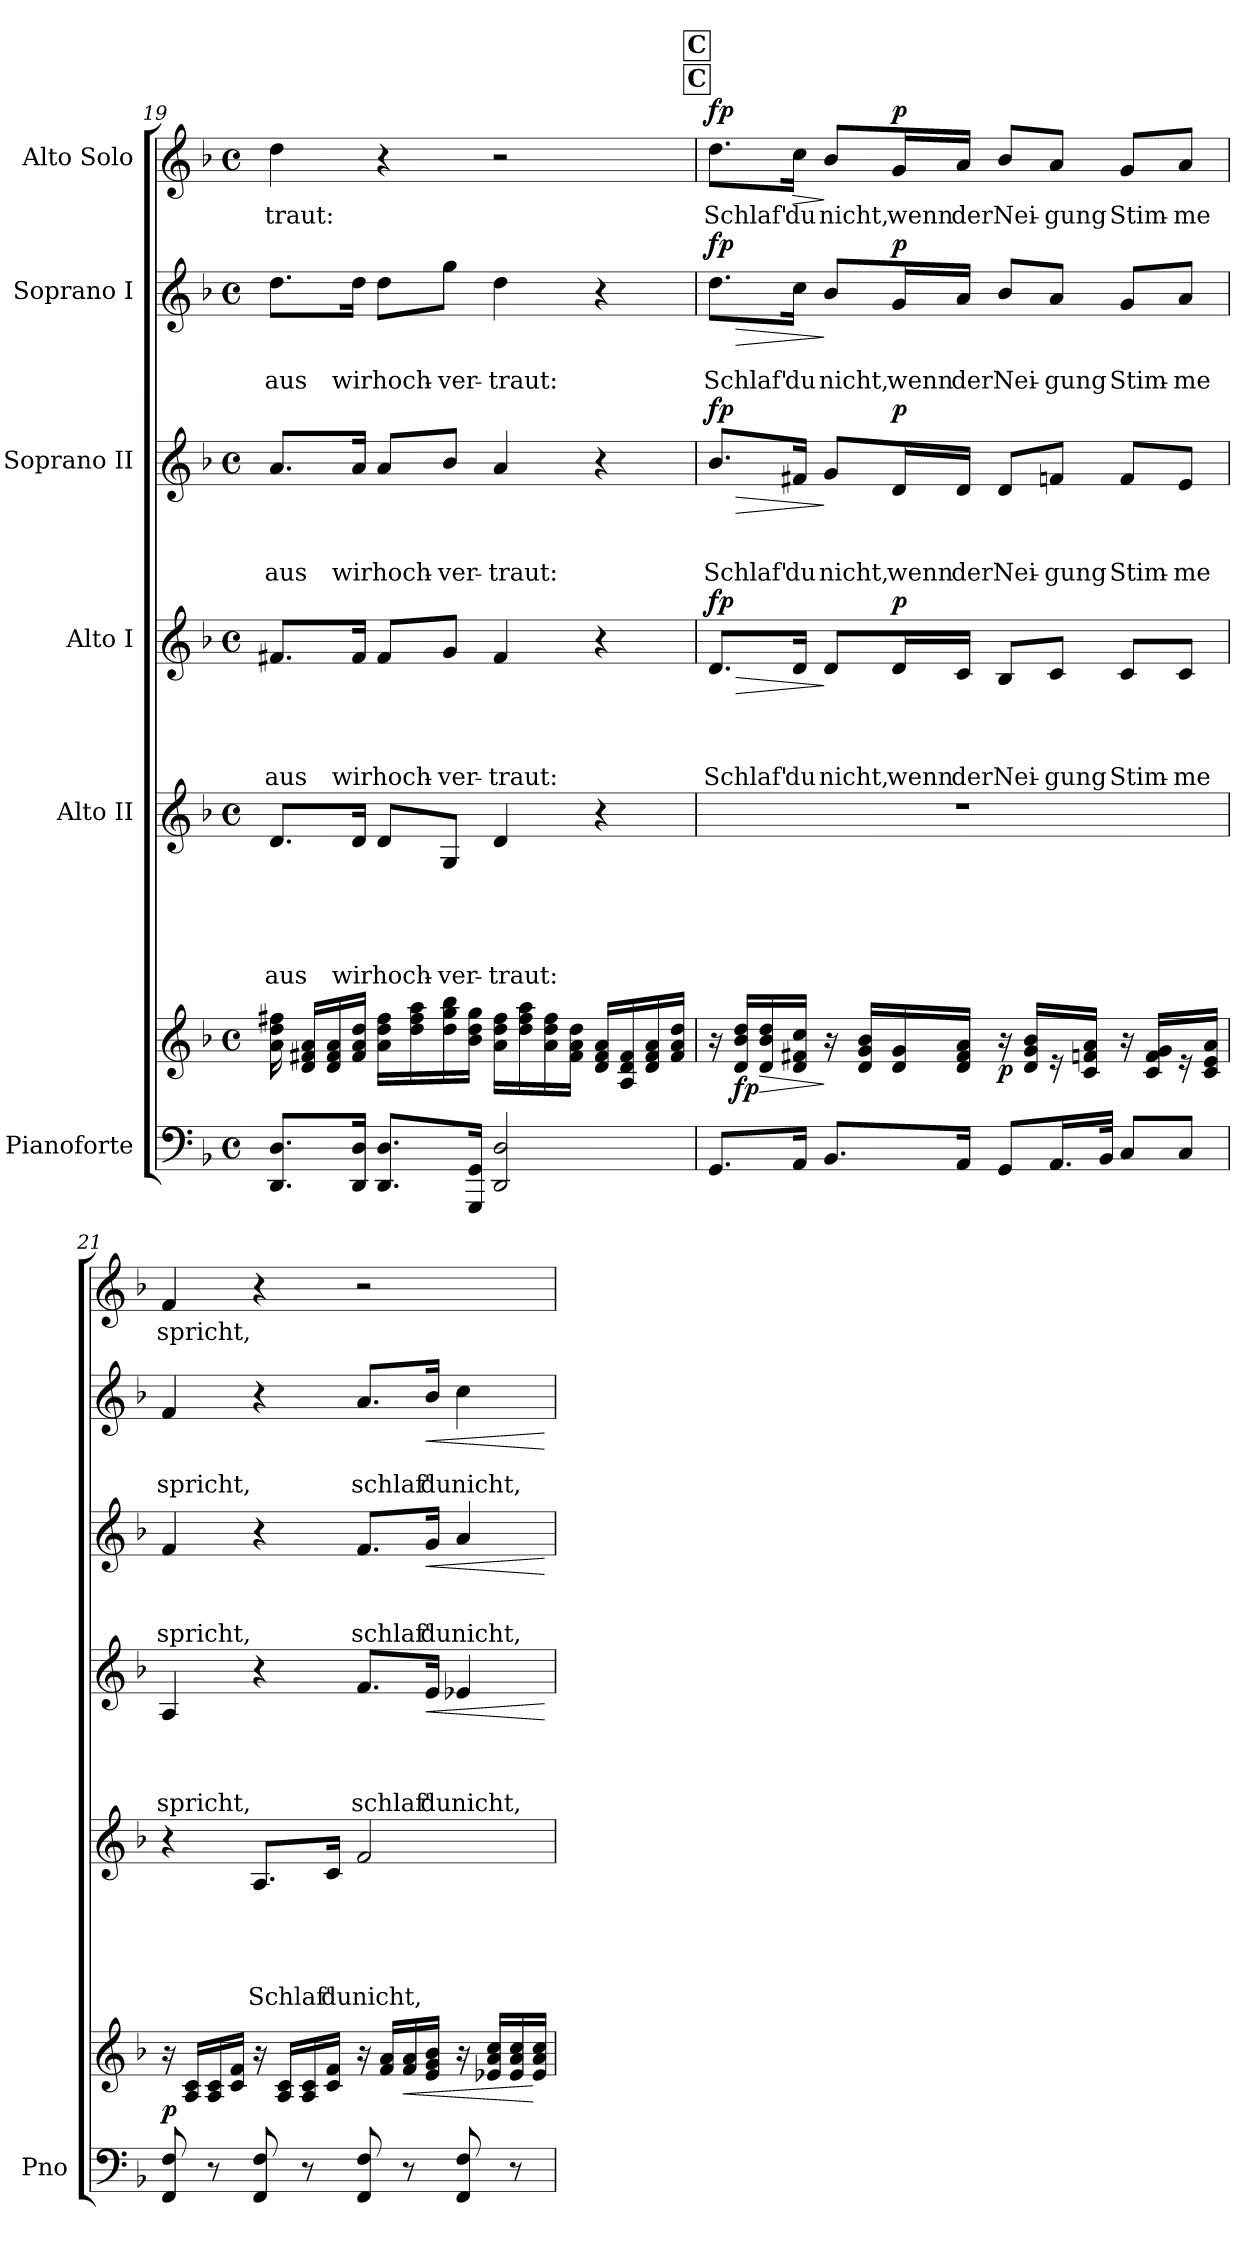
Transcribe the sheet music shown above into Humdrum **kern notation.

**kern	**kern	**dynam	**kern	**text	**text	**text	**text	**text	**kern	**text	**text	**text	**text	**dynam	**kern	**text	**text	**text	**dynam	**kern	**text	**text	**dynam	**kern	**text	**dynam
*part6	*part6	*part6	*part5	*part5	*part5	*part5	*part5	*part5	*part4	*part4	*part4	*part4	*part4	*part4	*part3	*part3	*part3	*part3	*part3	*part2	*part2	*part2	*part2	*part1	*part1	*part1
*staff7	*staff6	*staff6/7	*staff5	*staff5	*staff5	*staff5	*staff5	*staff5	*staff4	*staff4	*staff4	*staff4	*staff4	*staff4	*staff3	*staff3	*staff3	*staff3	*staff3	*staff2	*staff2	*staff2	*staff2	*staff1	*staff1	*staff1
*I"Pianoforte	*	*	*I"Alto II	*	*	*	*	*	*I"Alto I	*	*	*	*	*	*I"Soprano II	*	*	*	*	*I"Soprano I	*	*	*	*I"Alto Solo	*	*
*I'Pno	*	*	*	*	*	*	*	*	*	*	*	*	*	*	*	*	*	*	*	*	*	*	*	*	*	*
*clefF4	*clefG2	*	*clefG2	*	*	*	*	*	*clefG2	*	*	*	*	*	*clefG2	*	*	*	*	*clefG2	*	*	*	*clefG2	*	*
*k[b-]	*k[b-]	*	*k[b-]	*	*	*	*	*	*k[b-]	*	*	*	*	*	*k[b-]	*	*	*	*	*k[b-]	*	*	*	*k[b-]	*	*
*F:	*F:	*	*F:	*	*	*	*	*	*F:	*	*	*	*	*	*F:	*	*	*	*	*F:	*	*	*	*F:	*	*
*M4/4	*M4/4	*	*M4/4	*	*	*	*	*	*M4/4	*	*	*	*	*	*M4/4	*	*	*	*	*M4/4	*	*	*	*M4/4	*	*
*met(c)	*met(c)	*	*met(c)	*	*	*	*	*	*met(c)	*	*	*	*	*	*met(c)	*	*	*	*	*met(c)	*	*	*	*met(c)	*	*
=19	=19	=19	=19	=19	=19	=19	=19	=19	=19	=19	=19	=19	=19	=19	=19	=19	=19	=19	=19	=19	=19	=19	=19	=19	=19	=19
8.DD/ 8.D/L	16a\ 16dd\ 16ff#X\	.	8.d/L	.	.	.	.	aus	8.f#X/L	.	.	.	aus	.	8.a/L	.	.	aus	.	8.dd\L	.	aus	.	4dd\	-traut:	.
.	16d/ 16f#X/ 16a/LL	.	.	.	.	.	.	.	.	.	.	.	.	.	.	.	.	.	.	.	.	.	.	.	.	.
.	16d/ 16f#/ 16a/	.	.	.	.	.	.	.	.	.	.	.	.	.	.	.	.	.	.	.	.	.	.	.	.	.
16DD/ 16D/Jk	16f#/ 16a/ 16dd/JJ	.	16d/Jk	.	.	.	.	wir	16f#/Jk	.	.	.	wir	.	16a/Jk	.	.	wir	.	16dd\Jk	.	wir	.	.	.	.
8.DD/ 8.D/L	16a\ 16dd\ 16ff#\LL	.	8d/L	.	.	.	.	hoch-	8f#/L	.	.	.	hoch-	.	8a/L	.	.	hoch-	.	8dd\L	.	hoch-	.	4r	.	.
.	16dd\ 16ff#\ 16aa\	.	.	.	.	.	.	.	.	.	.	.	.	.	.	.	.	.	.	.	.	.	.	.	.	.
.	16dd\ 16gg\ 16bb-\	.	8G/J	.	.	.	.	-ver-	8g/J	.	.	.	-ver-	.	8b-/J	.	.	-ver-	.	8gg\J	.	-ver-	.	.	.	.
16GGG/ 16GG/Jk	16b-\ 16dd\ 16gg\JJ	.	.	.	.	.	.	.	.	.	.	.	.	.	.	.	.	.	.	.	.	.	.	.	.	.
2DD/ 2D/	16a\ 16dd\ 16ff#\LL	.	4d/	.	.	.	.	-traut:	4f#/	.	.	.	-traut:	.	4a/	.	.	-traut:	.	4dd\	.	-traut:	.	2r	.	.
.	16dd\ 16ff#\ 16aa\	.	.	.	.	.	.	.	.	.	.	.	.	.	.	.	.	.	.	.	.	.	.	.	.	.
.	16a\ 16dd\ 16ff#\	.	.	.	.	.	.	.	.	.	.	.	.	.	.	.	.	.	.	.	.	.	.	.	.	.
.	16f#\ 16a\ 16dd\JJ	.	.	.	.	.	.	.	.	.	.	.	.	.	.	.	.	.	.	.	.	.	.	.	.	.
.	16d/ 16f#/ 16a/LL	.	4r	.	.	.	.	.	4r	.	.	.	.	.	4r	.	.	.	.	4r	.	.	.	.	.	.
.	16A/ 16d/ 16f#/	.	.	.	.	.	.	.	.	.	.	.	.	.	.	.	.	.	.	.	.	.	.	.	.	.
.	16d/ 16f#/ 16a/	.	.	.	.	.	.	.	.	.	.	.	.	.	.	.	.	.	.	.	.	.	.	.	.	.
.	16f#/ 16a/ 16dd/JJ	.	.	.	.	.	.	.	.	.	.	.	.	.	.	.	.	.	.	.	.	.	.	.	.	.
!!LO:LB:g=z
!!LO:REH:place=s1:a:fs=7.9:t=C
!!LO:REH:place=s6:a:fs=7.9:t=C
=20	=20	=20	=20	=20	=20	=20	=20	=20	=20	=20	=20	=20	=20	=20	=20	=20	=20	=20	=20	=20	=20	=20	=20	=20	=20	=20
!	!	!	!	!	!	!	!	!	!	!	!	!	!	!LO:HP:b	!	!	!	!	!LO:HP:b	!	!	!	!LO:HP:b	!	!	!
!	!	!	!	!	!	!	!	!	!	!	!	!	!	!LO:DY:n=1:a	!	!	!	!	!LO:DY:n=1:a	!	!	!	!LO:DY:n=1:a	!	!	!LO:DY:a
8.GG/L	16r	.	1r	.	.	.	.	.	8.d/L	.	.	.	Schlaf'	> fp	8.b-/L	.	.	Schlaf'	> fp	8.dd\L	.	Schlaf'	> fp	8.dd\L	Schlaf'	fp
!	!	!LO:DY:b	!	!	!	!	!	!	!	!	!	!	!	!	!	!	!	!	!	!	!	!	!	!	!	!
.	16d/ 16b-/ 16dd/LL	fp	.	.	.	.	.	.	.	.	.	.	.	.	.	.	.	.	.	.	.	.	.	.	.	.
!	!	!LO:HP:b	!	!	!	!	!	!	!	!	!	!	!	!	!	!	!	!	!	!	!	!	!	!	!	!
.	16d/ 16b-/ 16dd/	>	.	.	.	.	.	.	.	.	.	.	.	.	.	.	.	.	.	.	.	.	.	.	.	.
!	!	!	!	!	!	!	!	!	!	!	!	!	!	!	!	!	!	!	!	!	!	!	!	!	!	!LO:HP:b
16AA/Jk	16d/ 16f#X/ 16cc/JJ	.	.	.	.	.	.	.	16d/Jk	.	.	.	du	.	16f#X/Jk	.	.	du	.	16cc\Jk	.	du	.	16cc\Jk	du	>
8.BB-/L	16r	]	.	.	.	.	.	.	8d/L	.	.	.	nicht,	]	8g/L	.	.	nicht,	]	8b-/L	.	nicht,	]	8b-/L	nicht,	]
.	16d/ 16g/ 16b-/LL	.	.	.	.	.	.	.	.	.	.	.	.	.	.	.	.	.	.	.	.	.	.	.	.	.
!	!	!	!	!	!	!	!	!	!	!	!	!	!	!LO:DY:n=2:a	!	!	!	!	!LO:DY:n=2:a	!	!	!	!LO:DY:n=2:a	!	!	!LO:DY:a
.	16d/ 16g/	.	.	.	.	.	.	.	16d/L	.	.	.	wenn	p	16d/L	.	.	wenn	p	16g/L	.	wenn	p	16g/L	wenn	p
16AA/Jk	16d/ 16f#/ 16a/JJ	.	.	.	.	.	.	.	16c/JJ	.	.	.	der	.	16d/JJ	.	.	der	.	16a/JJ	.	der	.	16a/JJ	der	.
!	!	!LO:DY:b	!	!	!	!	!	!	!	!	!	!	!	!	!	!	!	!	!	!	!	!	!	!	!	!
8GG/L	16r	p	.	.	.	.	.	.	8B-/L	.	.	.	Nei-	.	8d/L	.	.	Nei-	.	8b-/L	.	Nei-	.	8b-/L	Nei-	.
.	16d/ 16g/ 16b-/LL	.	.	.	.	.	.	.	.	.	.	.	.	.	.	.	.	.	.	.	.	.	.	.	.	.
16.AA/L	16r	.	.	.	.	.	.	.	8c/J	.	.	.	-gung	.	8fn/J	.	.	-gung	.	8a/J	.	-gung	.	8a/J	-gung	.
.	16c/ 16fn/ 16a/JJ	.	.	.	.	.	.	.	.	.	.	.	.	.	.	.	.	.	.	.	.	.	.	.	.	.
32BB-/JJk	.	.	.	.	.	.	.	.	.	.	.	.	.	.	.	.	.	.	.	.	.	.	.	.	.	.
8C/L	16r	.	.	.	.	.	.	.	8c/L	.	.	.	Stim-	.	8f/L	.	.	Stim-	.	8g/L	.	Stim-	.	8g/L	Stim-	.
.	16c/ 16f/ 16g/LL	.	.	.	.	.	.	.	.	.	.	.	.	.	.	.	.	.	.	.	.	.	.	.	.	.
8C/J	16r	.	.	.	.	.	.	.	8c/J	.	.	.	-me	.	8e/J	.	.	-me	.	8a/J	.	-me	.	8a/J	-me	.
.	16c/ 16e/ 16a/JJ	.	.	.	.	.	.	.	.	.	.	.	.	.	.	.	.	.	.	.	.	.	.	.	.	.
=21	=21	=21	=21	=21	=21	=21	=21	=21	=21	=21	=21	=21	=21	=21	=21	=21	=21	=21	=21	=21	=21	=21	=21	=21	=21	=21
!	!	!LO:DY:b	!	!	!	!	!	!	!	!	!	!	!	!	!	!	!	!	!	!	!	!	!	!	!	!
8FF/ 8F/	16r	p	4r	.	.	.	.	.	4A/	.	.	.	spricht,	.	4f/	.	.	spricht,	.	4f/	.	spricht,	.	4f/	spricht,	.
.	16A/ 16c/LL	.	.	.	.	.	.	.	.	.	.	.	.	.	.	.	.	.	.	.	.	.	.	.	.	.
8r	16A/ 16c/	.	.	.	.	.	.	.	.	.	.	.	.	.	.	.	.	.	.	.	.	.	.	.	.	.
.	16c/ 16f/JJ	.	.	.	.	.	.	.	.	.	.	.	.	.	.	.	.	.	.	.	.	.	.	.	.	.
8FF/ 8F/	16r	.	8.A/L	.	.	.	.	Schlaf'	4r	.	.	.	.	.	4r	.	.	.	.	4r	.	.	.	4r	.	.
.	16A/ 16c/LL	.	.	.	.	.	.	.	.	.	.	.	.	.	.	.	.	.	.	.	.	.	.	.	.	.
8r	16A/ 16c/	.	.	.	.	.	.	.	.	.	.	.	.	.	.	.	.	.	.	.	.	.	.	.	.	.
.	16c/ 16f/JJ	.	16c/Jk	.	.	.	.	du	.	.	.	.	.	.	.	.	.	.	.	.	.	.	.	.	.	.
8FF/ 8F/	16r	.	2f/	.	.	.	.	nicht,	8.f/L	.	.	.	schlaf'	.	8.f/L	.	.	schlaf'	.	8.a/L	.	schlaf'	.	2r	.	.
.	16f/ 16a/LL	.	.	.	.	.	.	.	.	.	.	.	.	.	.	.	.	.	.	.	.	.	.	.	.	.
!	!	!LO:HP:b	!	!	!	!	!	!	!	!	!	!	!	!	!	!	!	!	!	!	!	!	!	!	!	!
8r	16f/ 16a/	<	.	.	.	.	.	.	.	.	.	.	.	.	.	.	.	.	.	.	.	.	.	.	.	.
!	!	!	!	!	!	!	!	!	!	!	!	!	!	!LO:HP:b	!	!	!	!	!LO:HP:b	!	!	!	!LO:HP:b	!	!	!
.	16e/ 16g/ 16b-/JJ	.	.	.	.	.	.	.	16e/Jk	.	.	.	du	<	16g/Jk	.	.	du	<	16b-/Jk	.	du	<	.	.	.
8FF/ 8F/	16r	.	.	.	.	.	.	.	4e-X/	.	.	.	nicht,	.	4a/	.	.	nicht,	.	4cc\	.	nicht,	.	.	.	.
.	16e-X/ 16a/ 16cc/LL	.	.	.	.	.	.	.	.	.	.	.	.	.	.	.	.	.	.	.	.	.	.	.	.	.
8r	16e-/ 16a/ 16cc/	.	.	.	.	.	.	.	.	.	.	.	.	.	.	.	.	.	.	.	.	.	.	.	.	.
.	16e-/ 16a/ 16cc/JJ	[	.	.	.	.	.	.	.	.	.	.	.	.	.	.	.	.	.	.	.	.	.	.	.	.
.	.	.	.	.	.	.	.	.	.	.	.	.	.	[	.	.	.	.	[	.	.	.	[	.	.	.
=	=	=	=	=	=	=	=	=	=	=	=	=	=	=	=	=	=	=	=	=	=	=	=	=	=	=
*-	*-	*-	*-	*-	*-	*-	*-	*-	*-	*-	*-	*-	*-	*-	*-	*-	*-	*-	*-	*-	*-	*-	*-	*-	*-	*-
